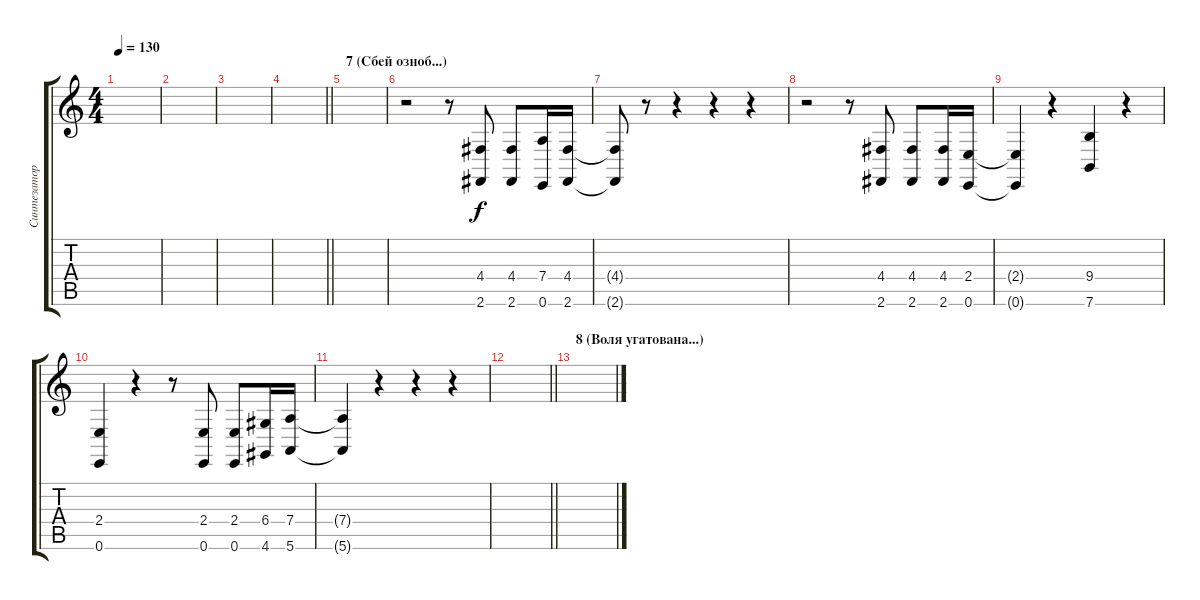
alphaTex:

\track ("Синтезатор" "Синтезатор") {instrument lead2sawtooth}
\staff {score tabs}
\tuning (E4 B3 G3 D3 A2 E2) {hide}
\ts (4 4)
\tempo 130
\clef g2
\ks c
|
|
|
\barLineRight lightlight
|
\section ("" "7 (Сбей озноб...)")
|
r.2 r.8 (4.4 2.6).8 (4.4 2.6).8 (7.4 0.6).16 (4.4 2.6).16 |
(4.4{t} 2.6{t}).8 r.8 r.4 r.4 r.4 |
r.2 r.8 (4.4 2.6).8 (4.4 2.6).8 (4.4 2.6).16 (2.4 0.6).16 |
(2.4{t} 0.6{t}).4 r.4 (9.4 7.6).4 r.4 |
(2.4 0.6).4 r.4 r.8 (2.4 0.6).8 (2.4 0.6).8 (6.4 4.6).16 (7.4 5.6).16 |
(7.4{t} 5.6{t}).4 r.4 r.4 r.4 |
\barLineRight lightlight
|
\section ("" "8 (Воля угатована...)")
